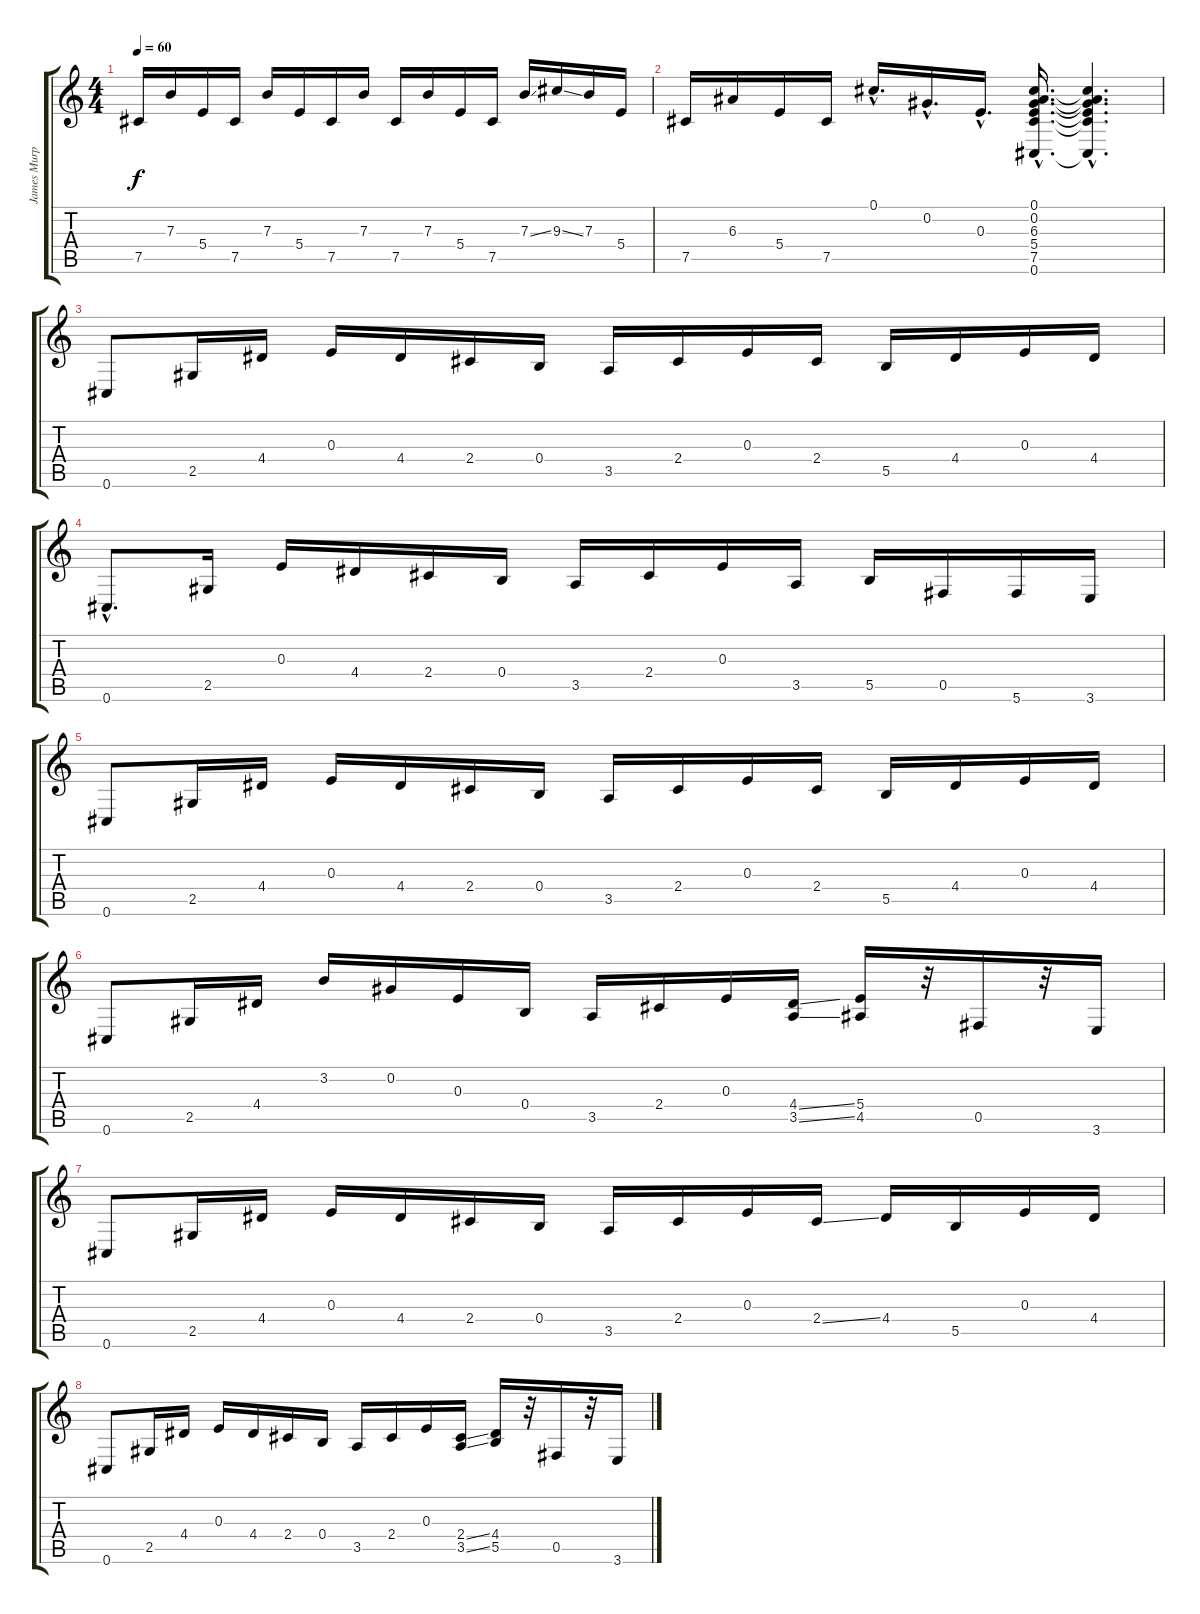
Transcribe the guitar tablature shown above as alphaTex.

\track ("James Murphy" "James Murp") {instrument electricguitarjazz}
\staff {score tabs}
\tuning (Db4 Ab3 E3 B2 Gb2 Db2) {hide}
\ts (4 4)
\tempo 60
\clef g2
\ks c
7.5.16{dy f} 7.3.16 5.4.16 7.5.16 7.3.16 5.4.16 7.5.16 7.3.16 7.5.16 7.3.16 5.4.16 7.5.16 7.3{ss}.16 9.3{ss}.16 7.3.16 5.4.16 |
7.5.16 6.3.16 5.4.16 7.5.16 0.1{hac}.16{d} 0.2{hac}.16{d} 0.3{hac}.16{d} (0.1{hac} 0.2{hac} 6.3{hac} 5.4{hac} 7.5{hac} 0.6{hac}).16{d} (0.1{hac t} 0.2{hac t} 6.3{hac t} 5.4{hac t} 7.5{hac t} 0.6{hac t}).4{d} |
0.6.8 2.5.16 4.4.16 0.3.16 4.4.16 2.4.16 0.4.16 3.5.16 2.4.16 0.3.16 2.4.16 5.5.16 4.4.16 0.3.16 4.4.16 |
0.6{hac}.8{d} 2.5.16 0.3.16 4.4.16 2.4.16 0.4.16 3.5.16 2.4.16 0.3.16 3.5.16 5.5.16 0.5.16 5.6.16 3.6.16 |
0.6.8 2.5.16 4.4.16 0.3.16 4.4.16 2.4.16 0.4.16 3.5.16 2.4.16 0.3.16 2.4.16 5.5.16 4.4.16 0.3.16 4.4.16 |
0.6.8 2.5.16 4.4.16 3.2.16 0.2.16 0.3.16 0.4.16 3.5.16 2.4.16 0.3.16 (4.4{ss} 3.5{ss}).16 (5.4 4.5).16 r.32 0.5.16 r.32 3.6.16 |
0.6.8 2.5.16 4.4.16 0.3.16 4.4.16 2.4.16 0.4.16 3.5.16 2.4.16 0.3.16 2.4{ss}.16 4.4.16 5.5.16 0.3.16 4.4.16 |
0.6.8 2.5.16 4.4.16 0.3.16 4.4.16 2.4.16 0.4.16 3.5.16 2.4.16 0.3.16 (2.4{ss} 3.5{ss}).16 (4.4 5.5).16 r.32 0.5.16 r.32 3.6.16
